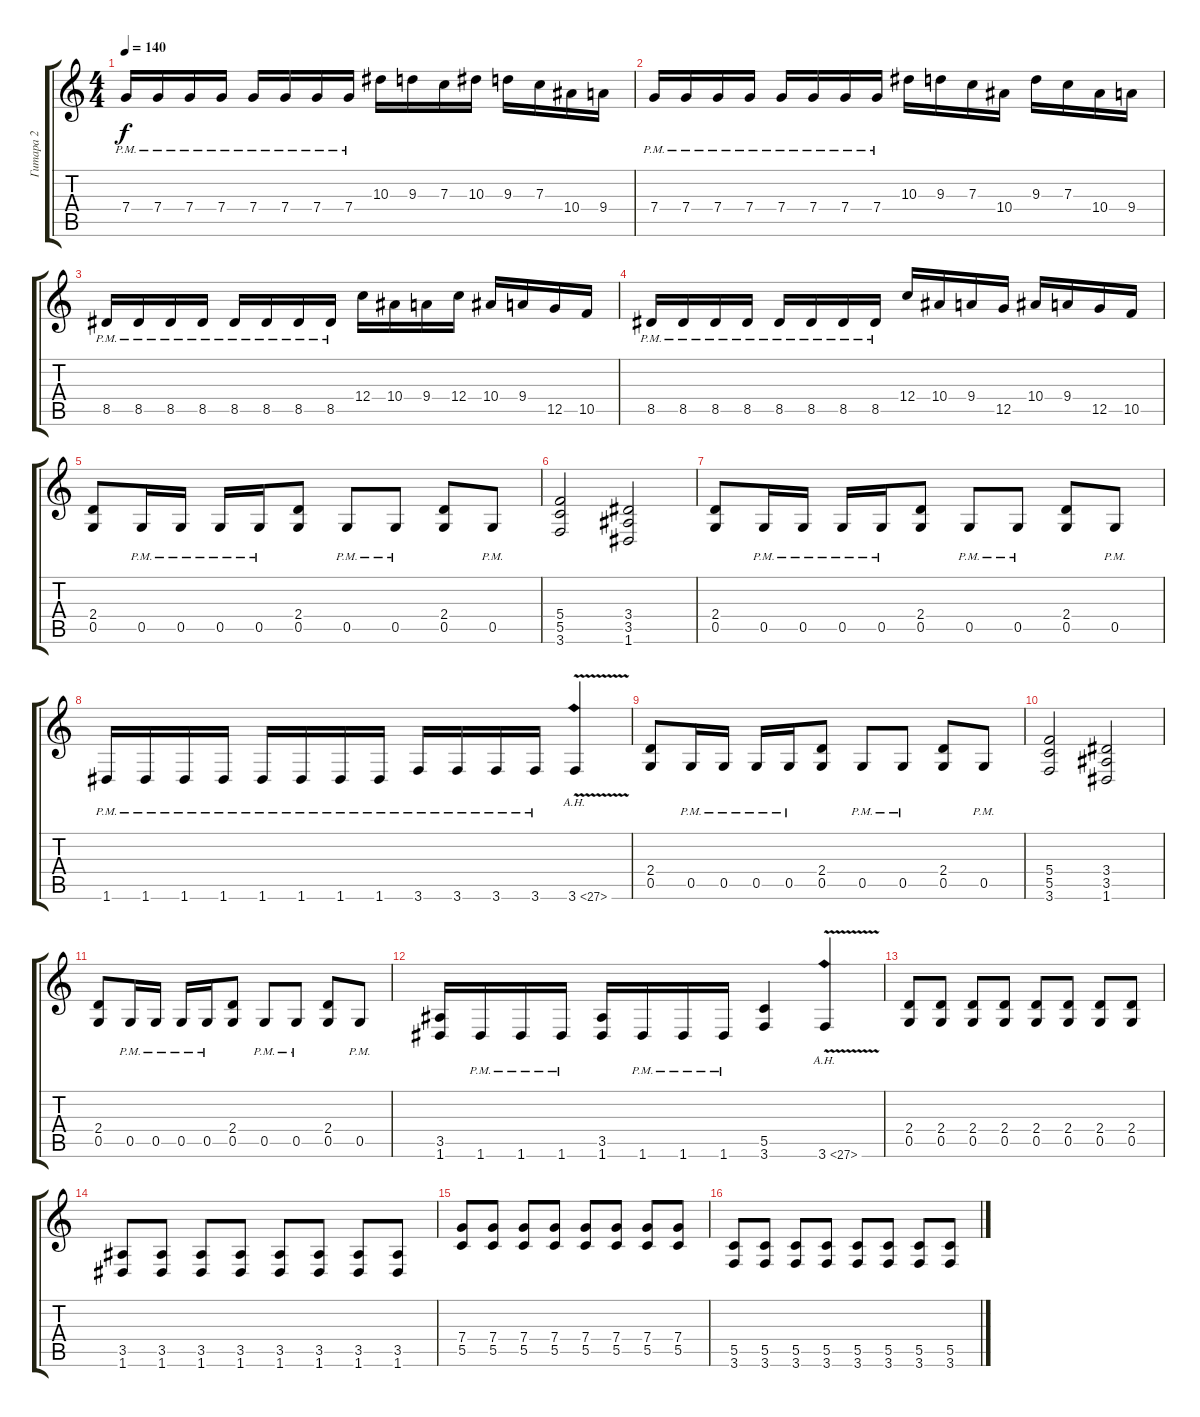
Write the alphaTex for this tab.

\track ("Гитара 2" "Гитара 2") {instrument overdrivenguitar}
\staff {score tabs}
\tuning (D4 A3 F3 C3 G2 D2) {hide}
\ts (4 4)
\tempo 140
\clef g2
\ks c
7.4{pm}.16{dy f} 7.4{pm}.16 7.4{pm}.16 7.4{pm}.16 7.4{pm}.16 7.4{pm}.16 7.4{pm}.16 7.4{pm}.16 10.3.16 9.3.16 7.3.16 10.3.16 9.3.16 7.3.16 10.4.16 9.4.16 |
7.4{pm}.16 7.4{pm}.16 7.4{pm}.16 7.4{pm}.16 7.4{pm}.16 7.4{pm}.16 7.4{pm}.16 7.4{pm}.16 10.3.16 9.3.16 7.3.16 10.4.16 9.3.16 7.3.16 10.4.16 9.4.16 |
8.5{pm}.16 8.5{pm}.16 8.5{pm}.16 8.5{pm}.16 8.5{pm}.16 8.5{pm}.16 8.5{pm}.16 8.5{pm}.16 12.4.16 10.4.16 9.4.16 12.4.16 10.4.16 9.4.16 12.5.16 10.5.16 |
8.5{pm}.16 8.5{pm}.16 8.5{pm}.16 8.5{pm}.16 8.5{pm}.16 8.5{pm}.16 8.5{pm}.16 8.5{pm}.16 12.4.16 10.4.16 9.4.16 12.5.16 10.4.16 9.4.16 12.5.16 10.5.16 |
(2.4 0.5).8 0.5{pm}.16 0.5{pm}.16 0.5{pm}.16 0.5{pm}.16 (2.4 0.5).8 0.5{pm}.8 0.5{pm}.8 (2.4 0.5).8 0.5{pm}.8 |
(5.4 5.5 3.6).2 (3.4 3.5 1.6).2 |
(2.4 0.5).8 0.5{pm}.16 0.5{pm}.16 0.5{pm}.16 0.5{pm}.16 (2.4 0.5).8 0.5{pm}.8 0.5{pm}.8 (2.4 0.5).8 0.5{pm}.8 |
1.6{pm}.16 1.6{pm}.16 1.6{pm}.16 1.6{pm}.16 1.6{pm}.16 1.6{pm}.16 1.6{pm}.16 1.6{pm}.16 3.6{pm}.16 3.6{pm}.16 3.6{pm}.16 3.6{pm}.16 3.6{ah 24 v}.4 |
(2.4 0.5).8 0.5{pm}.16 0.5{pm}.16 0.5{pm}.16 0.5{pm}.16 (2.4 0.5).8 0.5{pm}.8 0.5{pm}.8 (2.4 0.5).8 0.5{pm}.8 |
(5.4 5.5 3.6).2 (3.4 3.5 1.6).2 |
(2.4 0.5).8 0.5{pm}.16 0.5{pm}.16 0.5{pm}.16 0.5{pm}.16 (2.4 0.5).8 0.5{pm}.8 0.5{pm}.8 (2.4 0.5).8 0.5{pm}.8 |
(3.5 1.6).16 1.6{pm}.16 1.6{pm}.16 1.6{pm}.16 (3.5 1.6).16 1.6{pm}.16 1.6{pm}.16 1.6{pm}.16 (5.5 3.6).4 3.6{ah 24 v}.4 |
(2.4 0.5).8 (2.4 0.5).8 (2.4 0.5).8 (2.4 0.5).8 (2.4 0.5).8 (2.4 0.5).8 (2.4 0.5).8 (2.4 0.5).8 |
(3.5 1.6).8 (3.5 1.6).8 (3.5 1.6).8 (3.5 1.6).8 (3.5 1.6).8 (3.5 1.6).8 (3.5 1.6).8 (3.5 1.6).8 |
(7.4 5.5).8 (7.4 5.5).8 (7.4 5.5).8 (7.4 5.5).8 (7.4 5.5).8 (7.4 5.5).8 (7.4 5.5).8 (7.4 5.5).8 |
(5.5 3.6).8 (5.5 3.6).8 (5.5 3.6).8 (5.5 3.6).8 (5.5 3.6).8 (5.5 3.6).8 (5.5 3.6).8 (5.5 3.6).8
